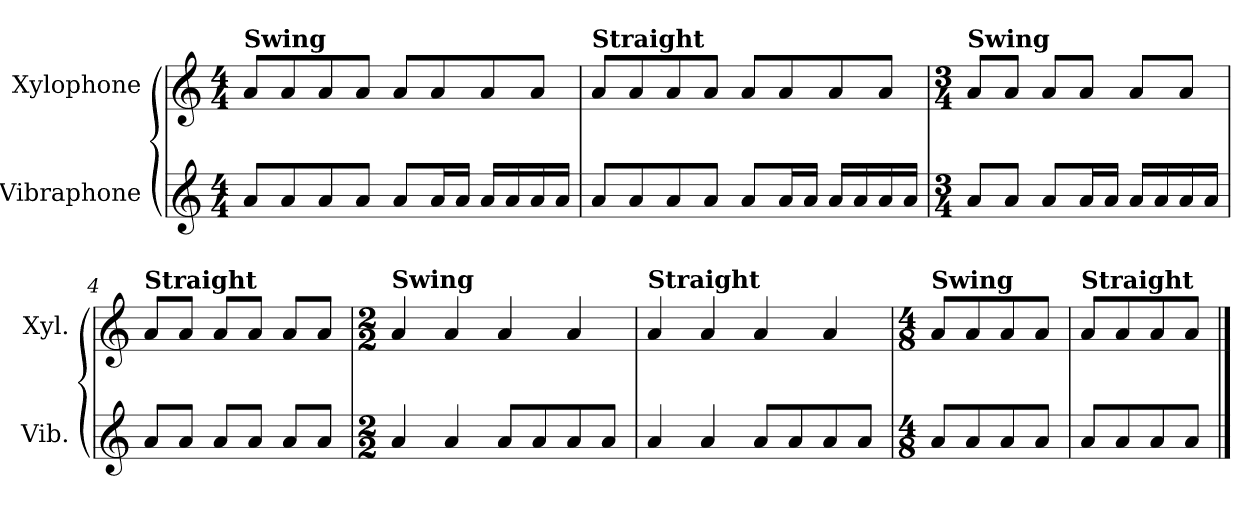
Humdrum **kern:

**kern	**kern
*part2	*part1
*staff2	*staff1
*I"Vibraphone	*I"Xylophone
*I'Vib.	*I'Xyl.
*clefG2	*clefG2
*	*ITrd-7c-12
*k[]	*k[]
*M4/4	*M4/4
*MM40	*MM40
=1	=1
!	!LO:TX:B:t=Swing
8a/L	8aa/L
8a/	8aa/
8a/	8aa/
8a/J	8aa/J
8a/L	8aa/L
16a/L	8aa/
16a/JJ	.
16a/LL	8aa/
16a/	.
16a/	8aa/J
16a/JJ	.
=2	=2
!	!LO:TX:B:t=Straight
8a/L	8aa/L
8a/	8aa/
8a/	8aa/
8a/J	8aa/J
8a/L	8aa/L
16a/L	8aa/
16a/JJ	.
16a/LL	8aa/
16a/	.
16a/	8aa/J
16a/JJ	.
=3	=3
*M3/4	*M3/4
!	!LO:TX:B:t=Swing
8a/L	8aa/L
8a/J	8aa/J
8a/L	8aa/L
16a/L	8aa/J
16a/JJ	.
16a/LL	8aa/L
16a/	.
16a/	8aa/J
16a/JJ	.
!!LO:LB:g=z
=4	=4
!	!LO:TX:B:t=Straight
8a/L	8aa/L
8a/J	8aa/J
8a/L	8aa/L
8a/J	8aa/J
8a/L	8aa/L
8a/J	8aa/J
=5	=5
*M2/2	*M2/2
!	!LO:TX:B:t=Swing
4a/	4aa/
4a/	4aa/
8a/L	4aa/
8a/	.
8a/	4aa/
8a/J	.
=6	=6
!	!LO:TX:B:t=Straight
4a/	4aa/
4a/	4aa/
8a/L	4aa/
8a/	.
8a/	4aa/
8a/J	.
=7	=7
*M4/8	*M4/8
!	!LO:TX:B:t=Swing
8a/L	8aa/L
8a/	8aa/
8a/	8aa/
8a/J	8aa/J
=8	=8
!	!LO:TX:B:t=Straight
8a/L	8aa/L
8a/	8aa/
8a/	8aa/
8a/J	8aa/J
==	==
*-	*-
